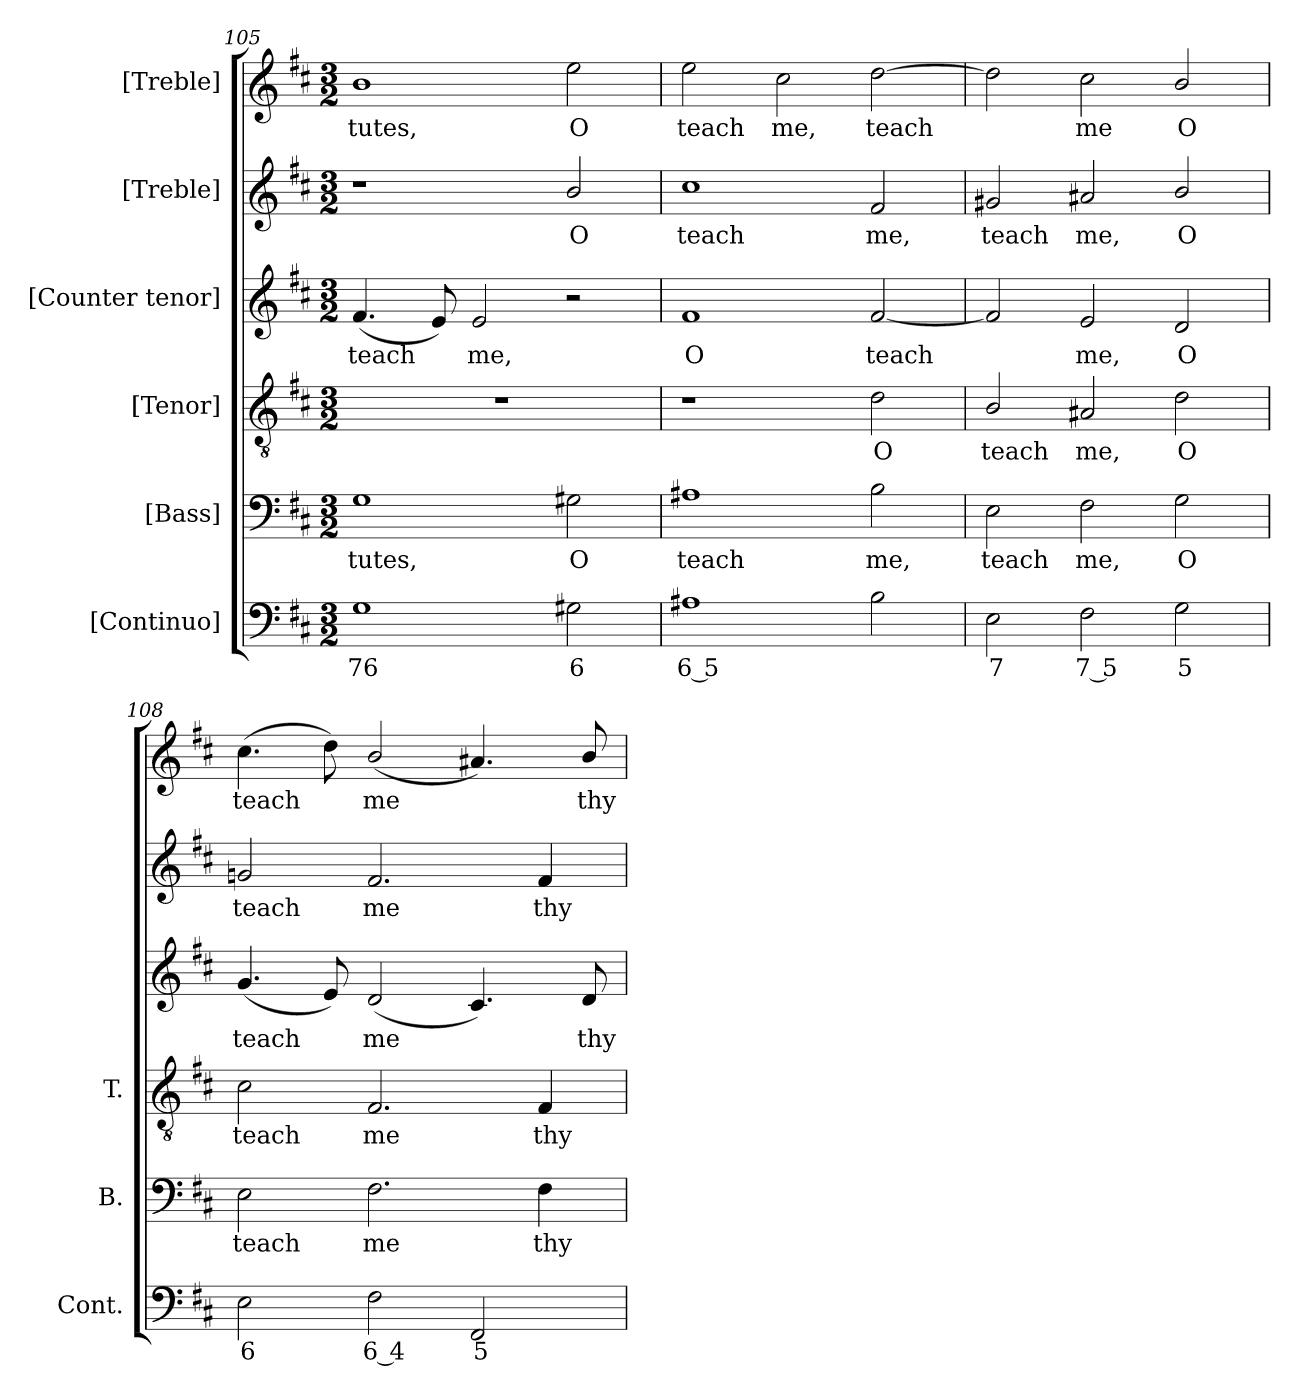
**kern	**text	**kern	**text	**kern	**text	**kern	**text	**kern	**text	**kern	**text
*part6	*part6	*part5	*part5	*part4	*part4	*part3	*part3	*part2	*part2	*part1	*part1
*staff6	*staff6	*staff5	*staff5	*staff4	*staff4	*staff3	*staff3	*staff2	*staff2	*staff1	*staff1
*I"[Continuo]	*	*I"[Bass]	*	*I"[Tenor]	*	*I"[Counter tenor]	*	*I"[Treble]	*	*I"[Treble]	*
*I'Cont.	*	*I'B.	*	*I'T.	*	*	*	*	*	*	*
*clefF4	*	*clefF4	*	*clefGv2	*	*clefG2	*	*clefG2	*	*clefG2	*
*	*	*	*	*ITrd7c12	*	*	*	*	*	*	*
*k[f#c#]	*	*k[f#c#]	*	*k[f#c#]	*	*k[f#c#]	*	*k[f#c#]	*	*k[f#c#]	*
*D:	*	*D:	*	*D:	*	*D:	*	*D:	*	*D:	*
*M3/2	*	*M3/2	*	*M3/2	*	*M3/2	*	*M3/2	*	*M3/2	*
=105	=105	=105	=105	=105	=105	=105	=105	=105	=105	=105	=105
!	!LO:LY:b:color=#000000	!	!	!	!	!	!	!	!	!	!
!	!	!	!LO:LY:b:color=#000000	!LO:N:vis=1	!	!	!	!	!	!	!
!	!	!	!	!	!	!	!LO:LY:b:color=#000000	!	!	!	!
!	!	!	!	!	!	!	!	!	!	!	!LO:LY:b:color=#000000
1Gi	76	1Gi	-tutes,	1.r	.	(4.f#i/	teach	1r	.	1bi	-tutes,
.	.	.	.	.	.	8ei/)	.	.	.	.	.
!	!	!	!	!	!	!	!LO:LY:b:color=#000000	!	!	!	!
.	.	.	.	.	.	2ei/	me,	.	.	.	.
!	!LO:LY:b:color=#000000	!	!	!	!	!	!	!	!	!	!
!	!	!	!LO:LY:b:color=#000000	!	!	!	!	!	!	!	!
!	!	!	!	!	!	!	!	!	!LO:LY:b:color=#000000	!	!
!	!	!	!	!	!	!	!	!	!	!	!LO:LY:b:color=#000000
2G#Xi\	6	2G#Xi\	O	.	.	2r	.	2bi/	O	2eei\	O
=106	=106	=106	=106	=106	=106	=106	=106	=106	=106	=106	=106
!	!LO:LY:b:color=#000000	!	!	!	!	!	!	!	!	!	!
!	!	!	!LO:LY:b:color=#000000	!	!	!	!	!	!	!	!
!	!	!	!	!	!	!	!LO:LY:b:color=#000000	!	!	!	!
!	!	!	!	!	!	!	!	!	!LO:LY:b:color=#000000	!	!
!	!	!	!	!	!	!	!	!	!	!	!LO:LY:b:color=#000000
1A#Xi	6 5	1A#Xi	teach	1r	.	1f#i	O	1cc#i	teach	2eei\	teach
!	!	!	!	!	!	!	!	!	!	!	!LO:LY:b:color=#000000
.	.	.	.	.	.	.	.	.	.	2cc#i\	me,
!	!	!	!LO:LY:b:color=#000000	!	!	!	!	!	!	!	!
!	!	!	!	!	!LO:LY:b:color=#000000	!	!	!	!	!	!
!	!	!	!	!	!	!	!LO:LY:b:color=#000000	!	!	!	!
!	!	!	!	!	!	!	!	!	!LO:LY:b:color=#000000	!	!
!	!	!	!	!	!	!	!	!	!	!	!LO:LY:b:color=#000000
2Bi\	.	2Bi\	me,	2Di\	O	[2f#i/	teach	2f#i/	me,	[2ddi\	teach
!!LO:PB:g=z
=107	=107	=107	=107	=107	=107	=107	=107	=107	=107	=107	=107
!	!LO:LY:b:color=#000000	!	!	!	!	!	!	!	!	!	!
!	!	!	!LO:LY:b:color=#000000	!	!	!	!	!	!	!	!
!	!	!	!	!	!LO:LY:b:color=#000000	!	!	!	!	!	!
!	!	!	!	!	!	!	!	!	!LO:LY:b:color=#000000	!	!
2Ei\	7	2Ei\	teach	2BBi/	teach	2f#i/]	.	2g#Xi/	teach	2ddi\]	.
!	!LO:LY:b:color=#000000	!	!	!	!	!	!	!	!	!	!
!	!	!	!LO:LY:b:color=#000000	!	!	!	!	!	!	!	!
!	!	!	!	!	!LO:LY:b:color=#000000	!	!	!	!	!	!
!	!	!	!	!	!	!	!LO:LY:b:color=#000000	!	!	!	!
!	!	!	!	!	!	!	!	!	!LO:LY:b:color=#000000	!	!
!	!	!	!	!	!	!	!	!	!	!	!LO:LY:b:color=#000000
2F#i\	7 5	2F#i\	me,	2AA#Xi/	me,	2ei/	me,	2a#Xi/	me,	2cc#i\	me
!	!LO:LY:b:color=#000000	!	!	!	!	!	!	!	!	!	!
!	!	!	!LO:LY:b:color=#000000	!	!	!	!	!	!	!	!
!	!	!	!	!	!LO:LY:b:color=#000000	!	!	!	!	!	!
!	!	!	!	!	!	!	!LO:LY:b:color=#000000	!	!	!	!
!	!	!	!	!	!	!	!	!	!LO:LY:b:color=#000000	!	!
!	!	!	!	!	!	!	!	!	!	!	!LO:LY:b:color=#000000
2Gi\	5	2Gi\	O	2Di\	O	2di/	O	2bi/	O	2bi/	O
=108	=108	=108	=108	=108	=108	=108	=108	=108	=108	=108	=108
!	!LO:LY:b:color=#000000	!	!	!	!	!	!	!	!	!	!
!	!	!	!LO:LY:b:color=#000000	!	!	!	!	!	!	!	!
!	!	!	!	!	!LO:LY:b:color=#000000	!	!	!	!	!	!
!	!	!	!	!	!	!	!LO:LY:b:color=#000000	!	!	!	!
!	!	!	!	!	!	!	!	!	!LO:LY:b:color=#000000	!	!
!	!	!	!	!	!	!	!	!	!	!	!LO:LY:b:color=#000000
2Ei\	6	2Ei\	teach	2C#i\	teach	(4.gi/	teach	2gni/	teach	(4.cc#i\	teach
.	.	.	.	.	.	8ei/)	.	.	.	8ddi\)	.
!	!LO:LY:b:color=#000000	!	!	!	!	!	!	!	!	!	!
!	!	!	!LO:LY:b:color=#000000	!	!	!	!	!	!	!	!
!	!	!	!	!	!LO:LY:b:color=#000000	!	!	!	!	!	!
!	!	!	!	!	!	!	!LO:LY:b:color=#000000	!	!	!	!
!	!	!	!	!	!	!	!	!	!LO:LY:b:color=#000000	!	!
!	!	!	!	!	!	!	!	!	!	!	!LO:LY:b:color=#000000
2F#i\	6 4	2.F#i\	me	2.FF#i/	me	(2di/	me	2.f#i/	me	(2bi/	me
!	!LO:LY:b:color=#000000	!	!	!	!	!	!	!	!	!	!
2FF#i/	5	.	.	.	.	4.c#i/)	.	.	.	4.a#Xi/)	.
!	!	!	!LO:LY:b:color=#000000	!	!	!	!	!	!	!	!
!	!	!	!	!	!LO:LY:b:color=#000000	!	!	!	!	!	!
!	!	!	!	!	!	!	!	!	!LO:LY:b:color=#000000	!	!
.	.	4F#i\	thy	4FF#i/	thy	.	.	4f#i/	thy	.	.
!	!	!	!	!	!	!	!LO:LY:b:color=#000000	!	!	!	!
!	!	!	!	!	!	!	!	!	!	!	!LO:LY:b:color=#000000
.	.	.	.	.	.	8di/	thy	.	.	8bi/	thy
=	=	=	=	=	=	=	=	=	=	=	=
*-	*-	*-	*-	*-	*-	*-	*-	*-	*-	*-	*-
